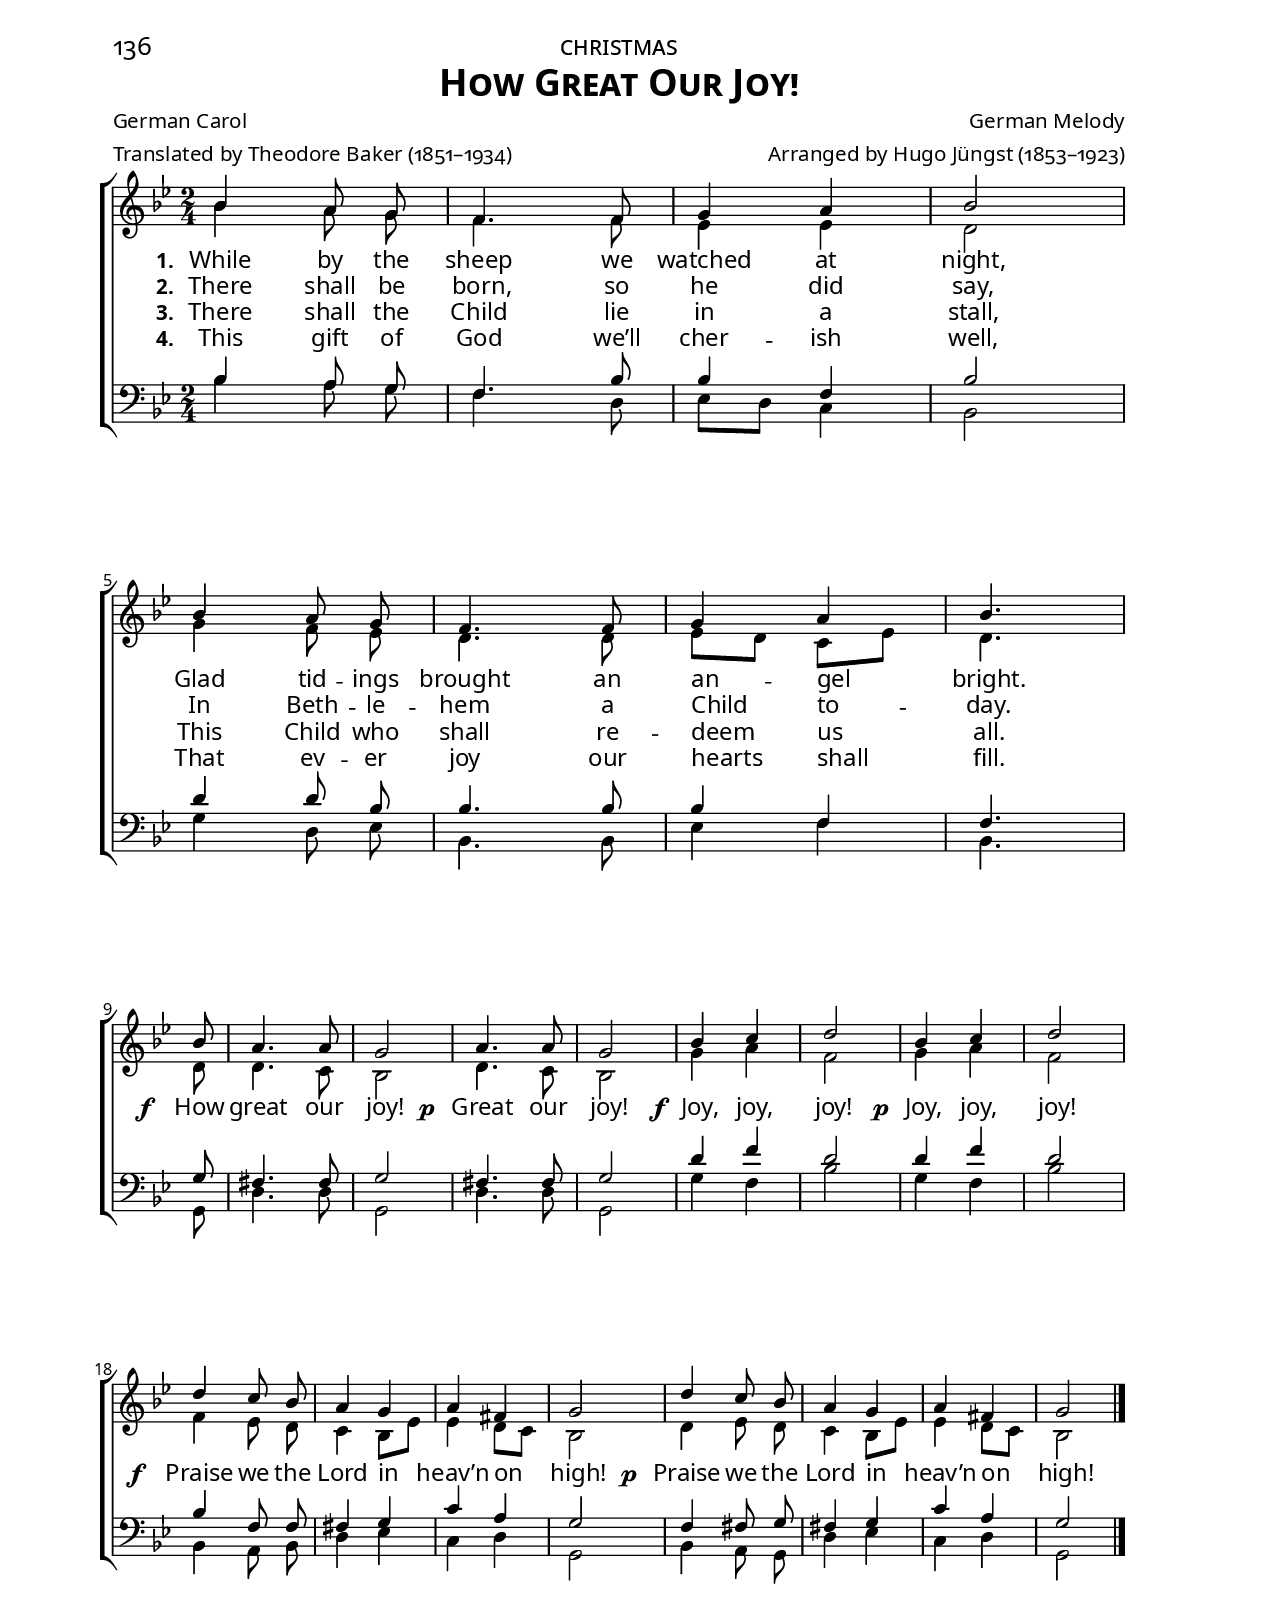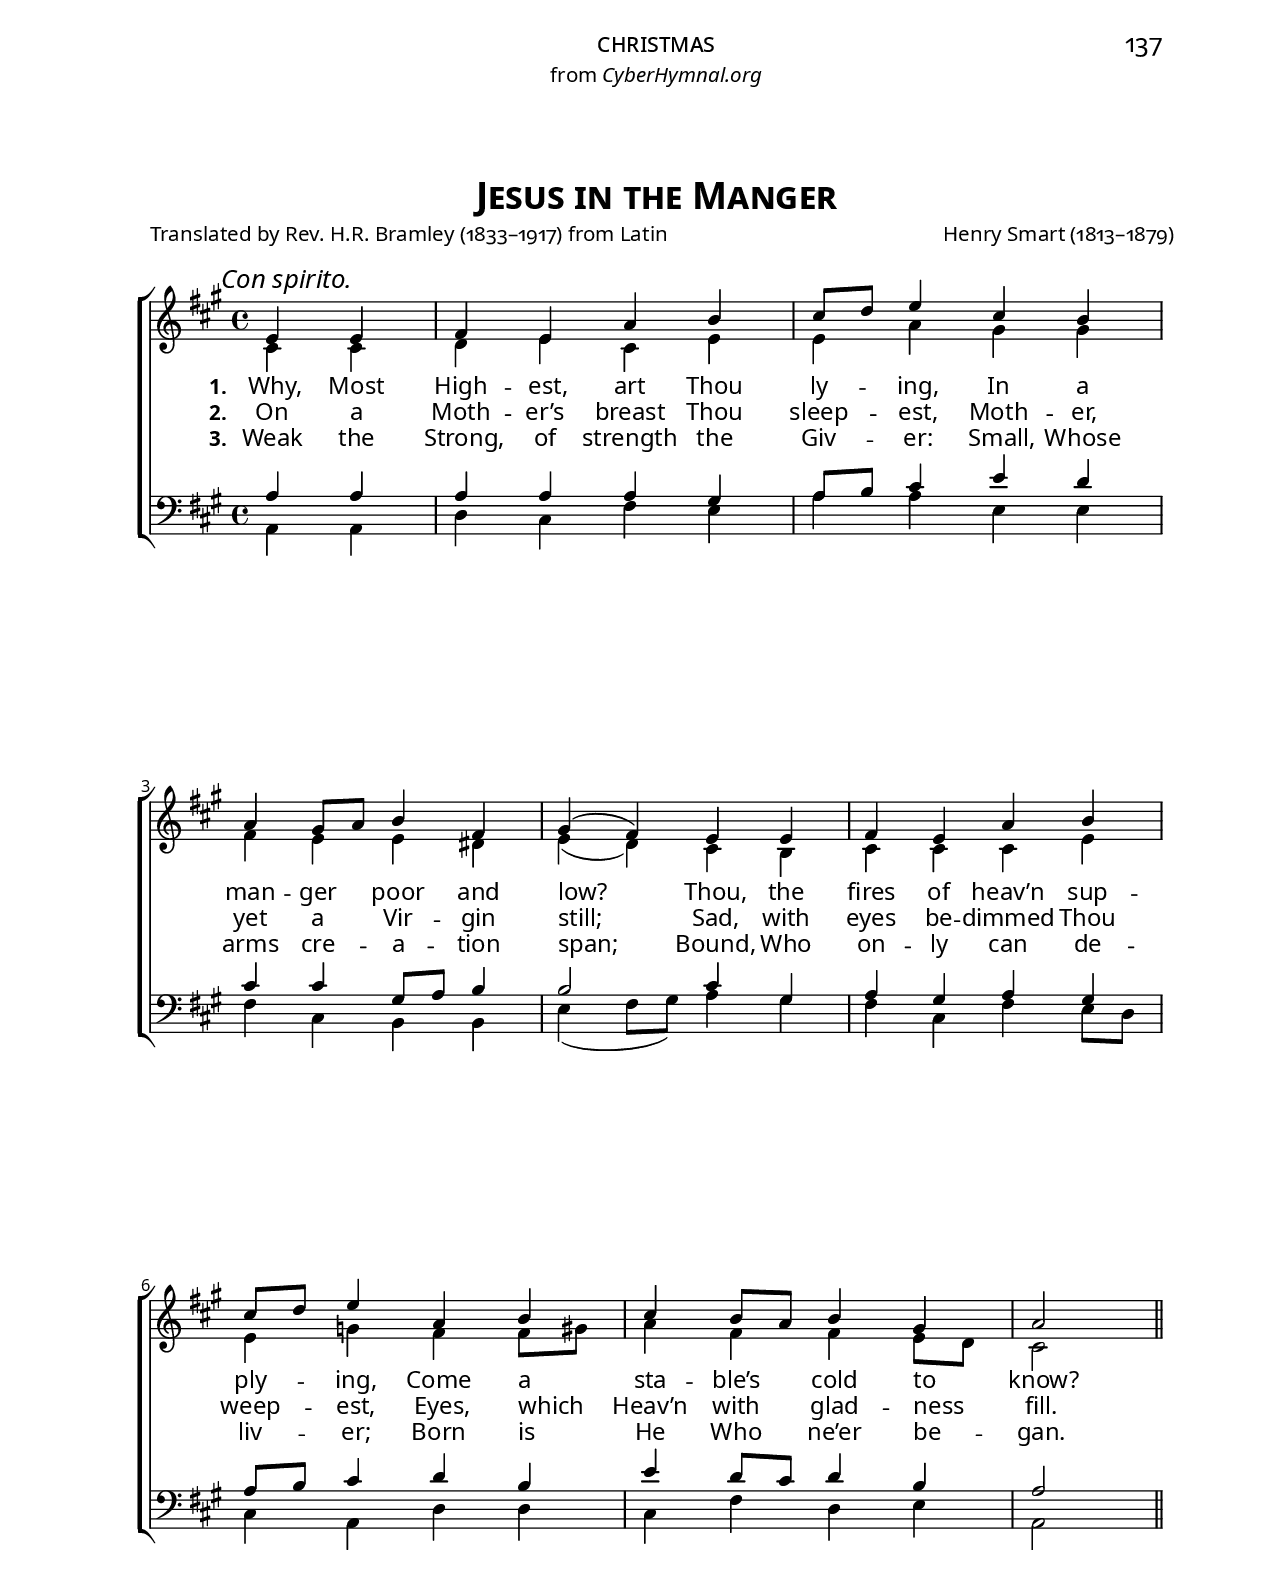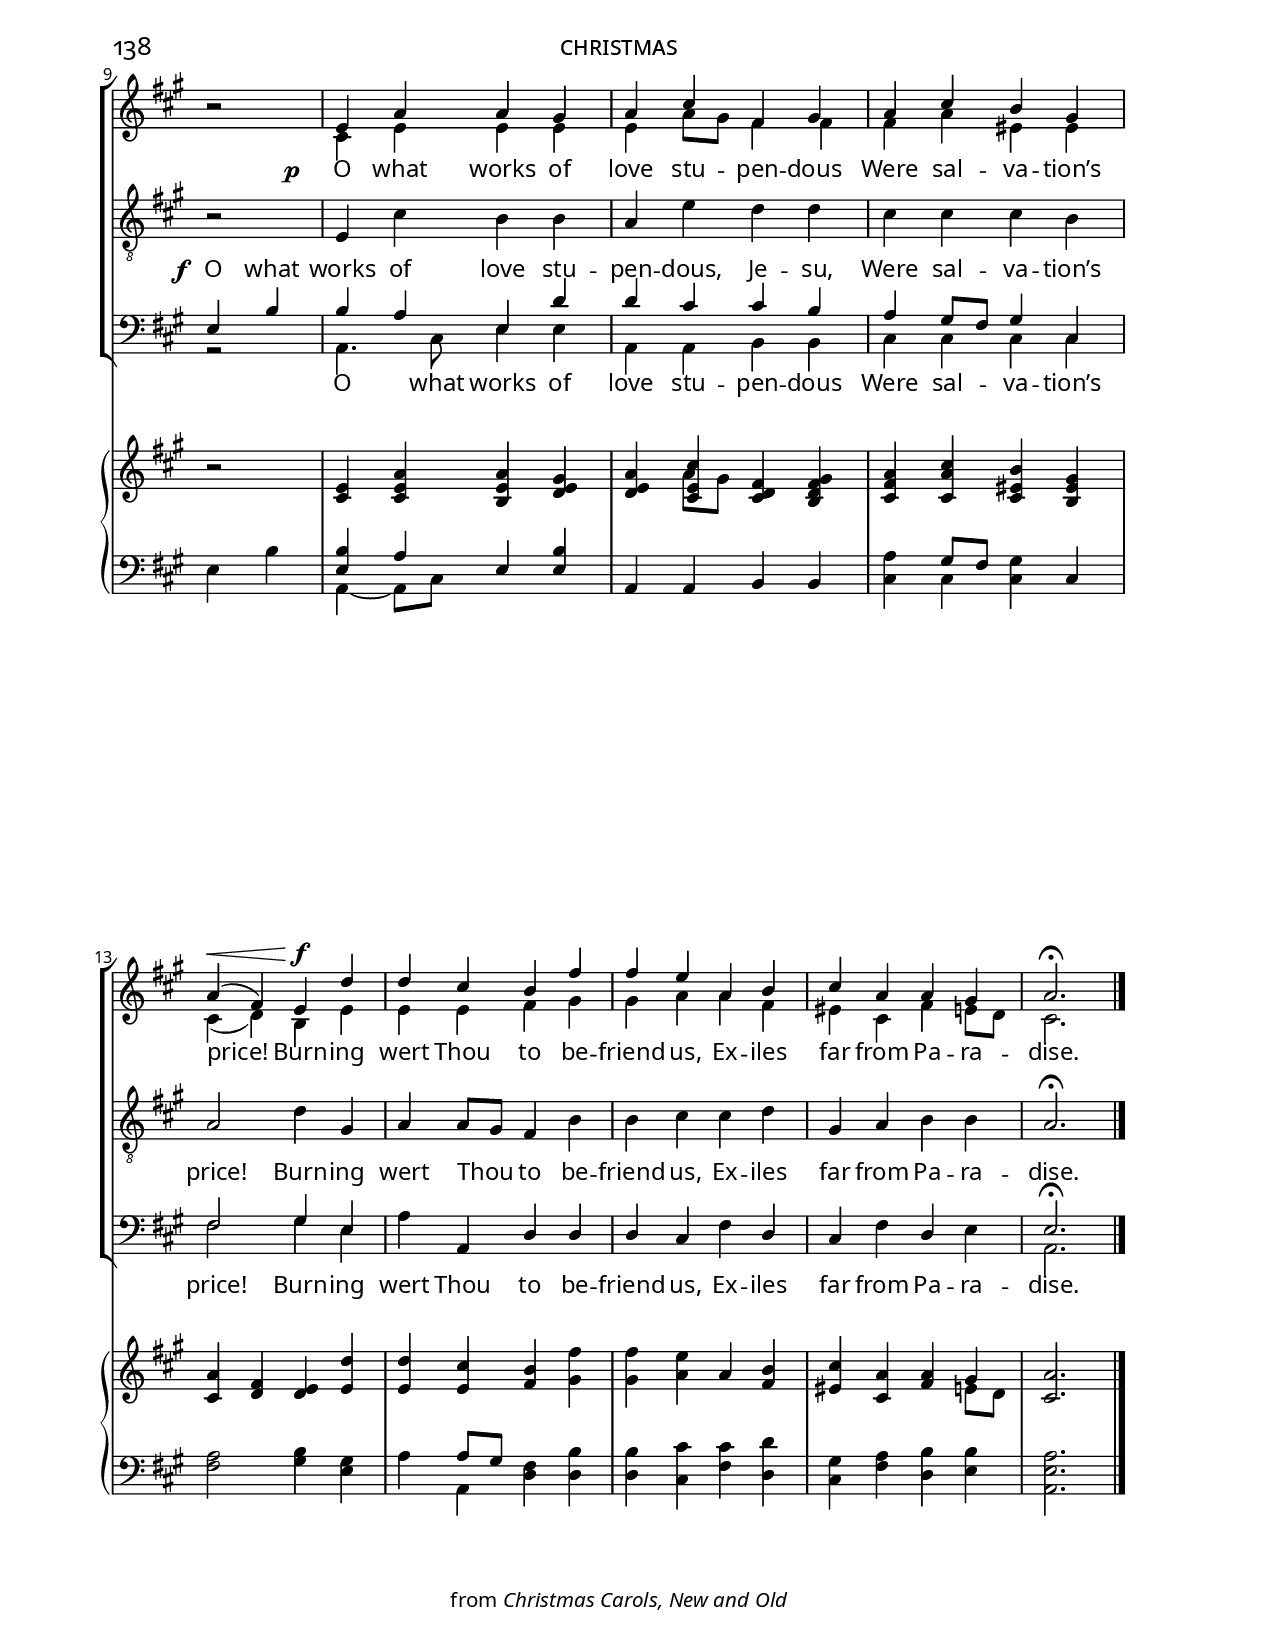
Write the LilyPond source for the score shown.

\version "2.24.0"
\include "util.ly"
\paper {
  print-all-headers = ##t
  paper-height = 11\in
  paper-width = 8.5\in
  indent = 0\in
  %system-system-spacing = #'((basic-distance . 10) (padding . 0))
  system-system-spacing =
    #'((basic-distance . 0)
       (minimum-distance . 0)
       (padding . -5)
       (stretchability . 100))
  score-markup-spacing =
    #'((basic-distance . 0)
       (minimum-distance . 0)
       (padding . 0)
       (stretchability . 0))
  ragged-last-bottom = ##f
  ragged-bottom = ##f
  two-sided = ##t
  inner-margin = 1\in
  outer-margin = 0.75\in
  top-margin = 0.26\in
  bottom-margin = 0.25\in
  first-page-number = #136
  print-first-page-number = ##t
  headerLine = \markup{\override #'(font-name . "Garamond Premier Pro") \smallCapsOldStyle"christmas"}
  oddHeaderMarkup = \markup\fill-line{
     \override #'(font-name . "Garamond Premier Pro")\abs-fontsize #12.5
     \combine 
        \fill-line{"" \if \should-print-page-number
        \oldStylePageNum""
        }
        \fill-line{\headerLine}
  }
  evenHeaderMarkup = \markup {
     \override #'(font-name . "Garamond Premier Pro")\abs-fontsize #12.5
     \combine
        \if \should-print-page-number
        \oldStylePageNum""
        \fill-line{\headerLine}
  }
}
#(set-global-staff-size 18) \paper{ #(define fonts (make-pango-font-tree "Garamond Premier Pro" "Garamond Premier Pro" "Garamond Premier Pro" (/ 18 20))) }
global = {
  \key bes \major
  \time 2/4
  \autoBeamOff
}

sopMusic = \relative c' {
bes'4 a8 g |
f4. f8 |
g4 a |
bes2 |
bes4 a8  g |
f4. f8 |

g4 a |
bes4. bes8 |
a4. a8 |
g2 |
a4. a8 |
g2 |

bes4 c |
d2 |
bes4 c |
d2 | \break
d4 c8 bes |
a4 g |

a4 fis |
g2 |
d'4 c8 bes |
a4 g |
a fis |
g2 \bar "|."
}

altoMusic = \relative c' {
bes'4 a8 g |
f4. f8 |
ees4 ees |
d2 |
g4 f8 ees |
d4. d8 |

ees8[ d] c[ ees] |
d4. d8 |
d4. c8 |
bes2 |
d4. c8 |
bes2 |

g'4 a |
f2 |
g4 a |
f2 |
f4 ees8 d |
c4 bes8[ ees] |

ees4 d8[ c] |
bes2 |
d4 ees8 d |
c4 bes8[ ees] |
ees4 d8[ c] |
bes2 \bar "|."
}
altoWords = {
  \dropLyricsIX
  \lyricmode {
    \set stanza = #"1. "
    While by the sheep we watched at night,
    Glad tid -- ings brought an an -- gel bright.
  }
  \set stanza = \markup\dynamic"f  "
  \lyricmode {
    How great our joy!
  }
  \set stanza = \markup\dynamic"p "
  \lyricmode {
    Great our joy!
  }
  \set stanza = \markup\dynamic"f "
  \lyricmode {
    Joy, joy, joy!
  }
  \set stanza = \markup\dynamic"p "
  \lyricmode {
    Joy, joy, joy!
  }
  \set stanza = \markup\dynamic"f  "
  \lyricmode {
    Praise we the Lord in heav’n on high!
  }
  \set stanza = \markup\dynamic"  p "
  \lyricmode {
    Praise we the Lord in heav’n on high!
  }
}
altoWordsII = \lyricmode {
  \dropLyricsIX
%\markup\italic
  \set stanza = #"2. "
There shall be born, so he did say,
In Beth -- le -- hem a Child to -- day.
}
altoWordsIII = \lyricmode {
  \dropLyricsIX
  \set stanza = #"3. "
There shall the Child lie in a stall,
This Child who shall re -- deem us all.
}
altoWordsIV = \lyricmode {
  \dropLyricsIX
  \set stanza = #"4. "
This gift of God we’ll cher -- ish well,
That ev -- er joy our hearts shall fill.
}
altoWordsV = \lyricmode {
  \set stanza = #"5. "
  \set ignoreMelismata = ##t
}
altoWordsVI = \lyricmode {
  \set stanza = #"6. "
  \set ignoreMelismata = ##t
}
tenorMusic = \relative c' {
bes4 a8 g |
f4. bes8 |
bes4 f |
bes2 |
d4 d8 bes |
bes4. bes8 |

bes4 f |
\partial 4. f4. |\break
\partial 8 g8 |
fis4. fis8 |
g2 |
fis4. fis8 |
g2 |

d'4 f |
d2 |
d4 f |
d2 |
bes4 f8 f |
fis4 g |

c a |
g2 |
f4 fis8 g |
fis4 g |
c a |
g2 \bar "|."

}
tenorWords = \lyricmode {

}

bassMusic = \relative c {
bes'4 a8 g |
f4. d8 |
ees[ d] c4 |
bes2 |
g'4 d8 ees |
bes4. bes8 |

ees4 f |
bes,4. g8 |
d'4. d8 |
g,2 |
d'4. d8 |
g,2 |

g'4 f |
bes2 |
g4 f |
bes2 |
bes,4 a8 bes |
d4 ees |

c d |
g,2 |
bes4 a8 g |
d'4 ees |
c d |
g,2 \bar "|."
}
bassWords = \lyricmode {

}

pianoRH = \relative c' {
  
}
pianoLH = \relative c' {
  
}

\score {
  <<
   \new ChoirStaff <<
    \new Staff = women <<
      \new Voice = "sopranos" { \voiceOne << \global \sopMusic >> }
      \new Voice = "altos" { \voiceTwo << \global \altoMusic >> }
    >>
    \new Lyrics = "altosVI"  \with { alignBelowContext = #"women" } \lyricsto "altos" \altoWordsVI
    \new Lyrics = "altosV"  \with { alignBelowContext = #"women" } \lyricsto "altos" \altoWordsV
    \new Lyrics = "altosIV"  \with { alignBelowContext = #"women" } \lyricsto "altos" \altoWordsIV
    \new Lyrics = "altosIII"  \with { alignBelowContext = #"women" } \lyricsto "altos" \altoWordsIII
    \new Lyrics = "altosII"  \with { alignBelowContext = #"women" } \lyricsto "altos" \altoWordsII
    \new Lyrics = "altos"  \with { alignBelowContext = #"women" \override VerticalAxisGroup.nonstaff-relatedstaff-spacing = #'((padding . -0.5)) } \lyricsto "altos" \altoWords
   \new Staff = men <<
      \clef bass
      \new Voice = "tenors" { \voiceOne << \global \tenorMusic >> }
      \new Voice = "basses" { \voiceTwo << \global \bassMusic >> }
    >>
    \new Lyrics \with { alignAboveContext = #"men" \override VerticalAxisGroup.nonstaff-relatedstaff-spacing = #'((basic-distance . 1)) } \lyricsto "tenors" \tenorWords
    \new Lyrics \with { alignBelowContext = #"men" \override VerticalAxisGroup.nonstaff-relatedstaff-spacing = #'((basic-distance . 1)) } \lyricsto "basses" \bassWords
  >>
%    \new PianoStaff << \new Staff { \new Voice { \pianoRH } } \new Staff { \clef "bass" \pianoLH } >>
  >>
  \layout {
  \context {
    \Lyrics
    \override LyricText.font-size = #1.3
  }
    \context {
      \Score
      %\override SpacingSpanner.base-shortest-duration = #(ly:make-moment 1/8)
      %\override SpacingSpanner.common-shortest-duration = #(ly:make-moment 1/4)
    }
    \context {
      % Remove all empty staves
      % \Staff \RemoveEmptyStaves \override VerticalAxisGroup.remove-first = ##t
    }
    \context {
      \Lyrics
      \override LyricText.X-offset = #center-on-word
    }
  }
  \header {
    title = \markup{\override #'(font-name . "Garamond Premier Pro Semibold"){ \abs-fontsize #18 \smallCapsOldStyle"How Great Our Joy!"}}
    poet = \markup\oldStyleNum"German Carol"
    meter = \markup\oldStyleNum"Translated by Theodore Baker (1851–1934)"
    composer = \markup\oldStyleNum"German Melody"
    arranger = \markup\oldStyleNum"Arranged by Hugo Jüngst (1853–1923)"
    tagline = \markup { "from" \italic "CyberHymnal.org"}
  }
}
\markup\fill-line{\concat{"from " \italic "CyberHymnal.org"}}
\markup\vspace#2.8

















%IF_NOT_LESSER
global = {
  \key a \major
  \time 4/4
  \autoBeamOff
}
globalNoTime = {
  \key a \major
  \autoBeamOff
}
sopMusic = \relative c' {
  \once \override Score.RehearsalMark.self-alignment-X = #LEFT
  \mark \markup\italic "Con spirito."
  \partial 2 e4 e |
  fis e a b |
  cis8[ d] e4 cis b |
  a gis8[ a] b4 fis |
  
  gis4( fis) e e |
  fis e a b |
  cis8[ d] e4 a, b |
  cis b8[ a] b4 gis |
  \partial 2 a2 \bar "||" \break
}
sopMusicII = \relative c' {
  \partial 2 b'2\rest |
  e,4 a a gis |
  a cis fis, gis |
  a cis b gis |
  
  a(^\< fis) e^\f d' |
  d cis b fis' |
  fis e a, b |
  cis a a gis |
  \partial 2. a2.\fermata \bar "|."
}
sopWords = \lyricmode {
  
}

altoMusic = \relative c' {
  cis4 cis |
  d e cis e |
  e a gis gis |
  fis e e dis |
  
  e( d) cis b |
  cis cis cis e |
  e g fis fis8[ gis] |
  a4 fis fis e8[ d] |
  cis2 \bar "||"
}
altoMusicII = \relative c' {
  s2 |
  cis4 e e e |
  e a8[ gis] fis4 fis |
  fis a eis eis |
  
  cis( d) b e |
  e e fis gis |
  gis a a fis |
  eis cis fis e8[ d] |
  cis2. \bar "|."
}
altoWords = \lyricmode {
  \dropLyricsV
  \set stanza = #"1. "
  Why, Most High -- est, art Thou ly -- ing, In a man -- ger poor and low?
  Thou, the fires of heav’n sup -- ply -- ing, Come a sta -- ble’s cold to know?
}
altoWordsII = \lyricmode {
  \dropLyricsV
%\markup\italic
  \set stanza = #"2. "
  On a Moth -- er’s breast Thou sleep -- est,
  Moth -- er, yet a Vir -- gin still;
  Sad, with eyes be -- dimmed Thou weep -- est,
  Eyes, which Heav’n with glad -- ness fill.
}
altoWordsIII = \lyricmode {
  \dropLyricsV
  \set stanza = #"3. "
  Weak the Strong, of strength the Giv -- er:
  Small, Whose arms cre -- a -- tion span;
  Bound, Who on -- ly can de -- liv -- er;
  Born is He Who ne’er be -- gan.
}
altoWordsIV = \lyricmode {
  \set stanza = #"4. "
  \set ignoreMelismata = ##t
}
altoWordsV = \lyricmode {
  \set stanza = #"5. "
  \set ignoreMelismata = ##t
}
altoWordsVI = \lyricmode {
  \set stanza = #"6. "
  \set ignoreMelismata = ##t
}
tenorMusic = \relative c' {
  a4 a |
  a a a gis |
  a8[ b] cis4 e d |
  cis cis gis8[ a] b4 |
  
  b2 cis4 gis |
  a gis a gis |
  a8[ b] cis4 d b |
  e d8[ cis] d4 b |
  a2 \bar "||"
}
tenorMusicII = \relative c {
  r2 |
  e4 cis' b b |
  a e' d d |
  cis cis cis b |
  
  a2 d4 gis, |
  a a8[ gis] fis4 b |
  b cis cis d |
  gis, a b b |
  a2.\fermata \bar "|."
}
tenorWords = \lyricmode {

}

bassMusic = \relative c {
  a4 a |
  d cis fis e |
  a a e e |
  fis cis b b |
  
  e( fis8[ gis]) a4 gis |
  fis cis fis e8[ d] |
  cis4 a d d |
  cis fis d e |
  a,2 \bar "||"
}
bassMusicII = \relative c {
  e4 b' |
  b a e d' |
  d cis cis b |
  a gis8[ fis] gis4 cis, |
  
  fis2 gis4 e |
  s a, d d |
  d cis s d |
  cis s d s |
  e2.\fermata \bar "|."
}
bassIIMusic = \relative c {
  g2\rest |
  a4. cis8 e4 e |
  a, a b b |
  cis cis cis cis |
  
  fis2 gis4 e |
  a s s s |
  s s fis s |
  s fis s e |
  a,2. \bar "|."
}
bassWords = \lyricmode {}
dropLyrics = {
  \override LyricText.extra-offset = #'(0 . -1.3)
  \override LyricHyphen.extra-offset = #'(0 . -1.3)
  \override LyricExtender.extra-offset = #'(0 . -1.3)
  \override StanzaNumber.extra-offset = #'(0 . -1.3)
}
bassWordsChorus = {
  \dropLyrics
  \set stanza = \markup\dynamic"f "
  \lyricmode {
    O what works of love stu -- pen -- dous,
    Je -- su,
    \set associatedVoice = "tenorsII"
    Were sal -- va -- tion’s price!
    Burn -- ing wert Thou to be -- friend us,
    Ex -- iles far from Pa -- ra -- dise.
  }
}
chorusWordsBass = {
  \lyricmode {
    O what works of love stu -- pen -- dous
    Were sal -- va -- tion’s price!
    Burn -- ing \set associatedVoice = "bassI" wert Thou to be -- friend \unset associatedVoice us,
    \set associatedVoice = "bassI" 
    Ex -- iles \unset associatedVoice far \set associatedVoice = "bassI" from \unset associatedVoice Pa -- ra -- dise.
  }
}
chorusWords = {
  \set stanza = \markup\dynamic"p"
  \lyricmode {
    O what works of love stu -- pen -- dous
    Were sal -- va -- tion’s price!
    Burn -- ing wert Thou to be -- friend us,
    Ex -- iles far from Pa -- ra -- dise.
  }
}
pianoRH = \relative c' {
  s1*8 |
  r2 |
  <cis e>4 <cis e a> <b e a> <d e gis> |
  << \new Voice { \voiceOne <d e a> <cis e cis'> <cis d fis> <b d fis gis> }
     \new Voice { \voiceTwo s4 a'8[ gis] s2 }
  >>
  <a fis cis>4 <cis a cis,> <b eis, cis> <gis eis b> |
  
  <a cis,> <fis d> <e d> <e d'> |
  <e d'> <e cis'> <fis b> <gis fis'> |
  <gis fis'> <a e'> a <fis b> |
  <eis cis'> <cis a'> <fis a> << \new Voice {\voiceOne gis} \new Voice {\voiceTwo e8[ d] } >> |
  <cis a'>2. \bar "|."
}
pianoLH = \relative c' {
  s1*8 |
  \partial 2 e,4 b' |
  << \new Voice { \voiceOne <b e,>4 a e <e b'> }
     \new Voice { \voiceTwo a,4~ a8[ cis] } >> |
  a4 a b b |
  <cis a'> << \new Voice {\voiceTwo cis} \new Voice {\voiceOne gis'8[ fis]}>> <gis cis,>4 cis, |
  
  <fis a>2 <gis b>4 <gis e> |
  a << \new Voice { \voiceOne a8[ gis] } \new Voice {\voiceTwo a,4} >> <d fis>4 <d b'> |
  <d b'> <cis cis'> <fis cis'> <d d'> |
  <cis gis'> <fis a> <d b'> <e b'> |
  <a e a,>2. \bar "|."
}

\score {
  <<
   \new ChoirStaff <<
    \new Lyrics = sopranos \with { \override VerticalAxisGroup.nonstaff-relatedstaff-spacing = #'((basic-distance . 1)) }
    \new Staff = women <<
      \set Staff.explicitKeySignatureVisibility = #end-of-line-invisible
      \new Voice = "sopranos" { \voiceOne << \global \sopMusic >> }
      \new Voice = "altos" { \voiceTwo << \global \altoMusic >> }
    >>
    \new Lyrics \with { alignAboveContext = #"women" \override VerticalAxisGroup.nonstaff-relatedstaff-spacing = #'((basic-distance . 1))} \lyricsto "sopranos" \sopWords
    \new Lyrics = "altosVI"  \with { alignBelowContext = #"women" \override VerticalAxisGroup.nonstaff-relatedstaff-spacing = #'((basic-distance . 1))} \lyricsto "altos" \altoWordsVI
    \new Lyrics = "altosV"  \with { alignBelowContext = #"women" \override VerticalAxisGroup.nonstaff-relatedstaff-spacing = #'((basic-distance . 1))} \lyricsto "altos" \altoWordsV
    \new Lyrics = "altosIV"  \with { alignBelowContext = #"women" \override VerticalAxisGroup.nonstaff-relatedstaff-spacing = #'((basic-distance . 1))} \lyricsto "altos" \altoWordsIV
    \new Lyrics = "altosIII"  \with { alignBelowContext = #"women" \override VerticalAxisGroup.nonstaff-relatedstaff-spacing = #'((basic-distance . 1))} \lyricsto "altos" \altoWordsIII
    \new Lyrics = "altosII"  \with { alignBelowContext = #"women" \override VerticalAxisGroup.nonstaff-relatedstaff-spacing = #'((basic-distance . 1))} \lyricsto "altos" \altoWordsII
    \new Lyrics = "altos"  \with { alignBelowContext = #"women" \override VerticalAxisGroup.nonstaff-relatedstaff-spacing = #'((basic-distance . 1))} \lyricsto "altos" \altoWords
   \new Staff = men <<
      \set Staff.explicitKeySignatureVisibility = #end-of-line-invisible
      \clef bass
      \new Voice = "tenors" { \voiceOne << \global \tenorMusic >> }
      \new Voice = "basses" { \voiceTwo << \global \bassMusic >> }
    >>
    \new Lyrics \with { alignAboveContext = #"men" \override VerticalAxisGroup.nonstaff-relatedstaff-spacing = #'((basic-distance . 1)) } \lyricsto "tenors" \tenorWords
    \new Lyrics \with { alignBelowContext = #"men" } \lyricsto "basses" \bassWords
  >>
   \new ChoirStaff <<
    \new Staff = womenII <<
      \set Staff.explicitKeySignatureVisibility = #end-of-line-invisible
      \new Voice = "sopranosII" { \globalNoTime s1*8 \voiceOne \sopMusicII }
      \new Voice = "altosII" { \globalNoTime s1*8 \voiceTwo \altoMusicII }
    >>
    \new Lyrics \with { alignBelowContext = #"womenII" \override VerticalAxisGroup.nonstaff-relatedstaff-spacing = #'((basic-distance . 1))} \lyricsto "sopranosII" \chorusWords
%    \new Staff = altosII <<
%      \new Voice = "altosII" { \globalNoTime s1*8 \altoMusicII }
%    >>
%    \new Lyrics \with { alignBelowContext = #"altosII" \override VerticalAxisGroup.nonstaff-relatedstaff-spacing = #'((basic-distance . 1))} \lyricsto "altosII" \chorusWords
    \new Staff = tenorsII <<
      \set Staff.explicitKeySignatureVisibility = #end-of-line-invisible
      \clef "G_8"
      \new Voice = "tenorsII" { \globalNoTime s1*8 \tenorMusicII }
    >>
%    \new Lyrics \with { alignBelowContext = #"tenorsII" \override VerticalAxisGroup.nonstaff-relatedstaff-spacing = #'((basic-distance . 1))} \lyricsto "tenorsII" \chorusWords
    \new Staff = bassesII <<
      \set Staff.explicitKeySignatureVisibility = #end-of-line-invisible
      \clef bass
      \new Voice = "bassI" { \globalNoTime \voiceOne s1*8 << \bassMusicII >> }
      \new Voice = "bassII" { \globalNoTime \voiceTwo s1*8 << \bassIIMusic >> }
    >>
    \new Lyrics \with { alignBelowContext = #"tenorsII" \override VerticalAxisGroup.nonstaff-relatedstaff-spacing = #'((basic-distance . 1))} \lyricsto "bassI" \bassWordsChorus
    \new Lyrics \with { alignBelowContext = #"bassesII" \override VerticalAxisGroup.nonstaff-relatedstaff-spacing = #'((basic-distance . 1))} \lyricsto "bassII" \chorusWordsBass
    
   >>
   \new PianoStaff <<
      \new Staff {
        \new Voice { \global \pianoRH }
      }
      \new Staff {
        \clef "bass" \global \pianoLH
      }
   >>
  >>
  \layout {
  \context {
    \Lyrics
    \override LyricText.font-size = #1.3
  }

%6.14 \context {\Lyrics\override LyricText.font-size = #0.8 }
    #(define fonts (make-pango-font-tree "Garamond Premier Pro" "Garamond Premier Pro" "Garamond Premier Pro" (/ 18 20)))
    \context {
      \Score
      %\override SpacingSpanner.base-shortest-duration = #(ly:make-moment 1/8)
      %\override SpacingSpanner.common-shortest-duration = #(ly:make-moment 1/4)
    }
    \context {
      % Remove all empty staves
      \Staff \RemoveEmptyStaves
      \override VerticalAxisGroup.remove-first = ##t
    }
    \context {
      \Lyrics
      \override LyricText.X-offset = #center-on-word
    }
  }
  \header {
    title = \markup{\override #'(font-name . "Garamond Premier Pro Semibold"){ \abs-fontsize #18 \smallCapsOldStyle"Jesus in the Manger"}}
    poet = \markup\oldStyleNum"Translated by Rev. H.R. Bramley (1833–1917) from Latin"
    composer = \markup\oldStyleNum"Henry Smart (1813–1879)"
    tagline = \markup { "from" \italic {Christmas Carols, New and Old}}
  }
}
\header {
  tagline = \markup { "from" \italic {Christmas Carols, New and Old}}
}
%END_IF_NOT_LESSER

